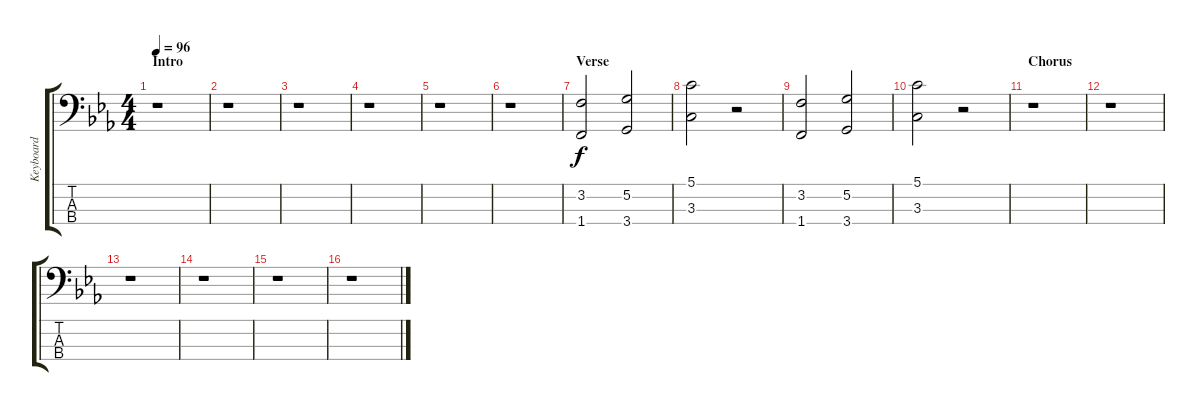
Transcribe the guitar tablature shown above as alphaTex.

\track ("Keyboard" "Keyboard") {instrument synthbass1}
\staff {score tabs}
\tuning (G2 D2 A1 E1) {hide}
\ts (4 4)
\section ("" "Intro")
\tempo 96
\clef f4
\ks eb
r.1{dy f instrument synthbass1} |
r.1 |
r.1 |
r.1 |
r.1 |
r.1 |
\section ("" "Verse")
(3.2 1.4).2 (5.2 3.4).2 |
(5.1 3.3).2 r.2 |
(3.2 1.4).2 (5.2 3.4).2 |
(5.1 3.3).2 r.2 |
\section ("" "Chorus")
r.1 |
r.1 |
r.1 |
r.1 |
r.1 |
r.1
